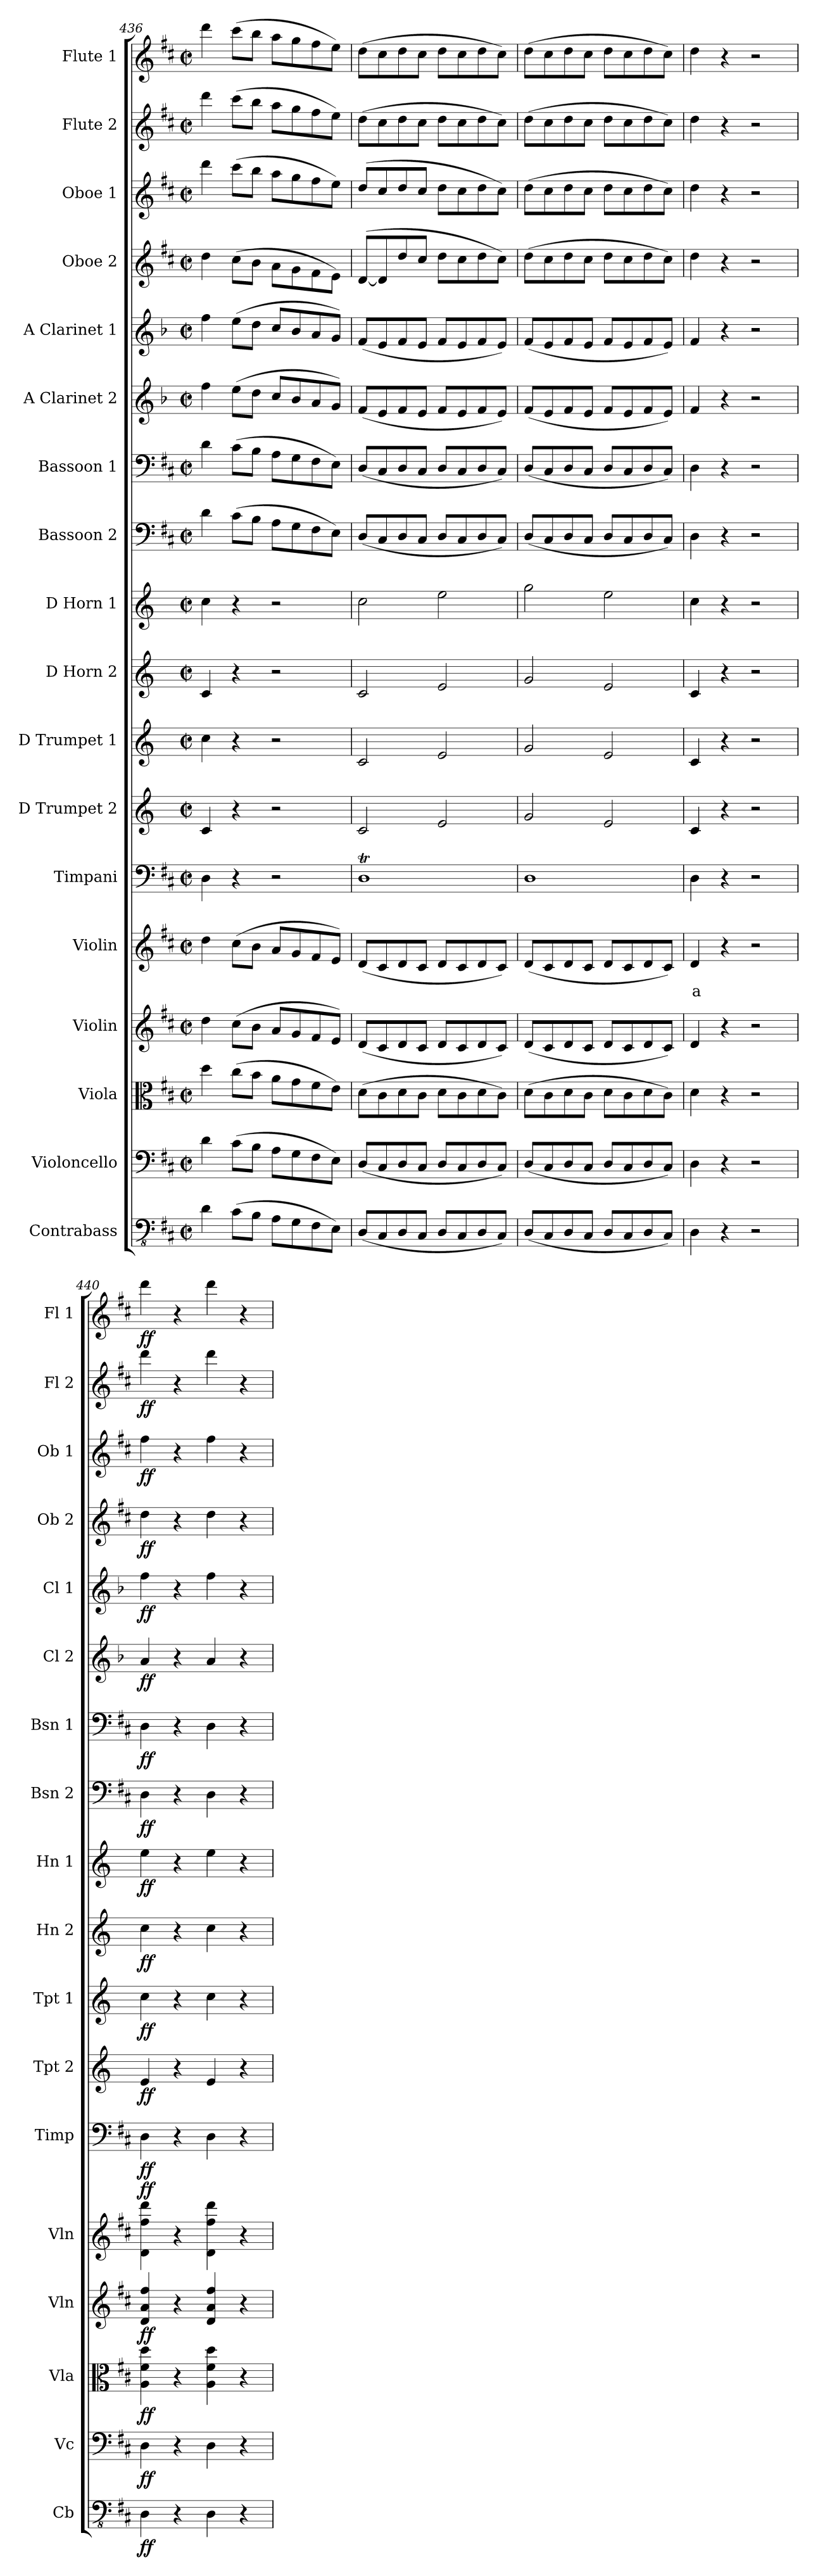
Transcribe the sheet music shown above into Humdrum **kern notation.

**kern	**dynam	**kern	**dynam	**kern	**dynam	**kern	**dynam	**kern	**text	**dynam	**kern	**dynam	**kern	**dynam	**kern	**dynam	**kern	**dynam	**kern	**dynam	**kern	**dynam	**kern	**dynam	**kern	**dynam	**kern	**dynam	**kern	**dynam	**kern	**dynam	**kern	**dynam	**kern	**dynam
*part18	*part18	*part17	*part17	*part16	*part16	*part15	*part15	*part14	*part14	*part14	*part13	*part13	*part12	*part12	*part11	*part11	*part10	*part10	*part9	*part9	*part8	*part8	*part7	*part7	*part6	*part6	*part5	*part5	*part4	*part4	*part3	*part3	*part2	*part2	*part1	*part1
*staff18	*staff18	*staff17	*staff17	*staff16	*staff16	*staff15	*staff15	*staff14	*staff14	*staff14	*staff13	*staff13	*staff12	*staff12	*staff11	*staff11	*staff10	*staff10	*staff9	*staff9	*staff8	*staff8	*staff7	*staff7	*staff6	*staff6	*staff5	*staff5	*staff4	*staff4	*staff3	*staff3	*staff2	*staff2	*staff1	*staff1
*I"Contrabass	*	*I"Violoncello	*	*I"Viola	*	*I"Violin	*	*I"Violin	*	*	*I"Timpani	*	*I"D Trumpet 2	*	*I"D Trumpet 1	*	*I"D Horn 2	*	*I"D Horn 1	*	*I"Bassoon 2	*	*I"Bassoon 1	*	*I"A Clarinet 2	*	*I"A Clarinet 1	*	*I"Oboe 2	*	*I"Oboe 1	*	*I"Flute 2	*	*I"Flute 1	*
*I'Cb	*	*I'Vc	*	*I'Vla	*	*I'Vln	*	*I'Vln	*	*	*I'Timp	*	*I'Tpt 2	*	*I'Tpt 1	*	*I'Hn 2	*	*I'Hn 1	*	*I'Bsn 2	*	*I'Bsn 1	*	*I'Cl 2	*	*I'Cl 1	*	*I'Ob 2	*	*I'Ob 1	*	*I'Fl 2	*	*I'Fl 1	*
*clefFv4	*	*clefF4	*	*clefC3	*	*clefG2	*	*clefG2	*	*	*clefF4	*	*clefG2	*	*clefG2	*	*clefG2	*	*clefG2	*	*clefF4	*	*clefF4	*	*clefG2	*	*clefG2	*	*clefG2	*	*clefG2	*	*clefG2	*	*clefG2	*
*	*	*	*	*	*	*	*	*	*	*	*	*	*ITrd-1c-2	*	*ITrd-1c-2	*	*ITrd6c10	*	*ITrd6c10	*	*	*	*	*	*ITrd2c3	*	*ITrd2c3	*	*	*	*	*	*	*	*	*
*k[f#c#]	*	*k[f#c#]	*	*k[f#c#]	*	*k[f#c#]	*	*k[f#c#]	*	*	*k[f#c#]	*	*k[f#c#]	*	*k[f#c#]	*	*k[f#c#]	*	*k[f#c#]	*	*k[f#c#]	*	*k[f#c#]	*	*k[f#c#]	*	*k[f#c#]	*	*k[f#c#]	*	*k[f#c#]	*	*k[f#c#]	*	*k[f#c#]	*
*M2/2	*	*M2/2	*	*M2/2	*	*M2/2	*	*M2/2	*	*	*M2/2	*	*M2/2	*	*M2/2	*	*M2/2	*	*M2/2	*	*M2/2	*	*M2/2	*	*M2/2	*	*M2/2	*	*M2/2	*	*M2/2	*	*M2/2	*	*M2/2	*
*met(c|)	*	*met(c|)	*	*met(c|)	*	*met(c|)	*	*met(c|)	*	*	*met(c|)	*	*met(c|)	*	*met(c|)	*	*met(c|)	*	*met(c|)	*	*met(c|)	*	*met(c|)	*	*met(c|)	*	*met(c|)	*	*met(c|)	*	*met(c|)	*	*met(c|)	*	*met(c|)	*
=436	=436	=436	=436	=436	=436	=436	=436	=436	=436	=436	=436	=436	=436	=436	=436	=436	=436	=436	=436	=436	=436	=436	=436	=436	=436	=436	=436	=436	=436	=436	=436	=436	=436	=436	=436	=436
4D\	.	4d\	.	4dd\	.	4dd\	.	4dd\	.	.	4D\	.	4d/	.	4dd\	.	4D/	.	4d\	.	4d\	.	4d\	.	4dd\	.	4dd\	.	4dd\	.	4ddd\	.	4ddd\	.	4ddd\	.
(>8C#\L	.	(>8c#\L	.	(>8cc#\L	.	(>8cc#\L	.	(>8cc#\L	.	.	4r	.	4r	.	4r	.	4r	.	4r	.	(>8c#\L	.	(>8c#\L	.	(>8cc#\L	.	(>8cc#\L	.	(>8cc#\L	.	(>8ccc#\L	.	(>8ccc#\L	.	(>8ccc#\L	.
8BB\J	.	8B\J	.	8b\J	.	8b\J	.	8b\J	.	.	.	.	.	.	.	.	.	.	.	.	8B\J	.	8B\J	.	8b\J	.	8b\J	.	8b\J	.	8bb\J	.	8bb\J	.	8bb\J	.
8AA\L	.	8A\L	.	8a\L	.	8a/L	.	8a/L	.	.	2r	.	2r	.	2r	.	2r	.	2r	.	8A\L	.	8A\L	.	8a/L	.	8a/L	.	8a\L	.	8aa\L	.	8aa\L	.	8aa\L	.
8GG\	.	8G\	.	8g\	.	8g/	.	8g/	.	.	.	.	.	.	.	.	.	.	.	.	8G\	.	8G\	.	8g/	.	8g/	.	8g\	.	8gg\	.	8gg\	.	8gg\	.
8FF#\	.	8F#\	.	8f#\	.	8f#/	.	8f#/	.	.	.	.	.	.	.	.	.	.	.	.	8F#\	.	8F#\	.	8f#/	.	8f#/	.	8f#\	.	8ff#\	.	8ff#\	.	8ff#\	.
8EE\J)	.	8E\J)	.	8e\J)	.	8e/J)	.	8e/J)	.	.	.	.	.	.	.	.	.	.	.	.	8E\J)	.	8E\J)	.	8e/J)	.	8e/J)	.	8e\J)	.	8ee\J)	.	8ee\J)	.	8ee\J)	.
=437	=437	=437	=437	=437	=437	=437	=437	=437	=437	=437	=437	=437	=437	=437	=437	=437	=437	=437	=437	=437	=437	=437	=437	=437	=437	=437	=437	=437	=437	=437	=437	=437	=437	=437	=437	=437
(<8DD/L	.	(<8D/L	.	(>8d\L	.	(<8d/L	.	(<8d/L	.	.	1DT	.	2d/	.	2d/	.	2D/	.	2d\	.	(<8D/L	.	(<8D/L	.	(<8d/L	.	(<8d/L	.	(>[8d/L	.	(>8dd/L	.	(>8dd\L	.	(>8dd\L	.
8CC#/	.	8C#/	.	8c#\	.	8c#/	.	8c#/	.	.	.	.	.	.	.	.	.	.	.	.	8C#/	.	8C#/	.	8c#/	.	8c#/	.	8d/]	.	8cc#/	.	8cc#\	.	8cc#\	.
8DD/	.	8D/	.	8d\	.	8d/	.	8d/	.	.	.	.	.	.	.	.	.	.	.	.	8D/	.	8D/	.	8d/	.	8d/	.	8dd/	.	8dd/	.	8dd\	.	8dd\	.
8CC#/J	.	8C#/J	.	8c#\J	.	8c#/J	.	8c#/J	.	.	.	.	.	.	.	.	.	.	.	.	8C#/J	.	8C#/J	.	8c#/J	.	8c#/J	.	8cc#/J	.	8cc#/J	.	8cc#\J	.	8cc#\J	.
8DD/L	.	8D/L	.	8d\L	.	8d/L	.	8d/L	.	.	.	.	2f#/	.	2f#/	.	2F#/	.	2f#\	.	8D/L	.	8D/L	.	8d/L	.	8d/L	.	8dd\L	.	8dd\L	.	8dd\L	.	8dd\L	.
8CC#/	.	8C#/	.	8c#\	.	8c#/	.	8c#/	.	.	.	.	.	.	.	.	.	.	.	.	8C#/	.	8C#/	.	8c#/	.	8c#/	.	8cc#\	.	8cc#\	.	8cc#\	.	8cc#\	.
8DD/	.	8D/	.	8d\	.	8d/	.	8d/	.	.	.	.	.	.	.	.	.	.	.	.	8D/	.	8D/	.	8d/	.	8d/	.	8dd\	.	8dd\	.	8dd\	.	8dd\	.
8CC#/J)	.	8C#/J)	.	8c#\J)	.	8c#/J)	.	8c#/J)	.	.	.	.	.	.	.	.	.	.	.	.	8C#/J)	.	8C#/J)	.	8c#/J)	.	8c#/J)	.	8cc#\J)	.	8cc#\J)	.	8cc#\J)	.	8cc#\J)	.
=438	=438	=438	=438	=438	=438	=438	=438	=438	=438	=438	=438	=438	=438	=438	=438	=438	=438	=438	=438	=438	=438	=438	=438	=438	=438	=438	=438	=438	=438	=438	=438	=438	=438	=438	=438	=438
(<8DD/L	.	(<8D/L	.	(>8d\L	.	(<8d/L	.	(<8d/L	.	.	1DTTT	.	2a/	.	2a/	.	2A/	.	2a\	.	(<8D/L	.	(<8D/L	.	(<8d/L	.	(<8d/L	.	(>8dd\L	.	(>8dd\L	.	(>8dd\L	.	(>8dd\L	.
8CC#/	.	8C#/	.	8c#\	.	8c#/	.	8c#/	.	.	.	.	.	.	.	.	.	.	.	.	8C#/	.	8C#/	.	8c#/	.	8c#/	.	8cc#\	.	8cc#\	.	8cc#\	.	8cc#\	.
8DD/	.	8D/	.	8d\	.	8d/	.	8d/	.	.	.	.	.	.	.	.	.	.	.	.	8D/	.	8D/	.	8d/	.	8d/	.	8dd\	.	8dd\	.	8dd\	.	8dd\	.
8CC#/J	.	8C#/J	.	8c#\J	.	8c#/J	.	8c#/J	.	.	.	.	.	.	.	.	.	.	.	.	8C#/J	.	8C#/J	.	8c#/J	.	8c#/J	.	8cc#\J	.	8cc#\J	.	8cc#\J	.	8cc#\J	.
8DD/L	.	8D/L	.	8d\L	.	8d/L	.	8d/L	.	.	.	.	2f#/	.	2f#/	.	2F#/	.	2f#\	.	8D/L	.	8D/L	.	8d/L	.	8d/L	.	8dd\L	.	8dd\L	.	8dd\L	.	8dd\L	.
8CC#/	.	8C#/	.	8c#\	.	8c#/	.	8c#/	.	.	.	.	.	.	.	.	.	.	.	.	8C#/	.	8C#/	.	8c#/	.	8c#/	.	8cc#\	.	8cc#\	.	8cc#\	.	8cc#\	.
8DD/	.	8D/	.	8d\	.	8d/	.	8d/	.	.	.	.	.	.	.	.	.	.	.	.	8D/	.	8D/	.	8d/	.	8d/	.	8dd\	.	8dd\	.	8dd\	.	8dd\	.
8CC#/J)	.	8C#/J)	.	8c#\J)	.	8c#/J)	.	8c#/J)	.	.	.	.	.	.	.	.	.	.	.	.	8C#/J)	.	8C#/J)	.	8c#/J)	.	8c#/J)	.	8cc#\J)	.	8cc#\J)	.	8cc#\J)	.	8cc#\J)	.
=439	=439	=439	=439	=439	=439	=439	=439	=439	=439	=439	=439	=439	=439	=439	=439	=439	=439	=439	=439	=439	=439	=439	=439	=439	=439	=439	=439	=439	=439	=439	=439	=439	=439	=439	=439	=439
!	!	!	!	!	!	!	!	!	!LO:LY:b:color=#FF0000	!	!	!	!	!	!	!	!	!	!	!	!	!	!	!	!	!	!	!	!	!	!	!	!	!	!	!
4DD\	.	4D\	.	4d\	.	4d/	.	4d/	a	.	4D\	.	4d/	.	4d/	.	4D/	.	4d\	.	4D\	.	4D\	.	4d/	.	4d/	.	4dd\	.	4dd\	.	4dd\	.	4dd\	.
4r	.	4r	.	4r	.	4r	.	4r	.	.	4r	.	4r	.	4r	.	4r	.	4r	.	4r	.	4r	.	4r	.	4r	.	4r	.	4r	.	4r	.	4r	.
2r	.	2r	.	2r	.	2r	.	2r	.	.	2r	.	2r	.	2r	.	2r	.	2r	.	2r	.	2r	.	2r	.	2r	.	2r	.	2r	.	2r	.	2r	.
=440	=440	=440	=440	=440	=440	=440	=440	=440	=440	=440	=440	=440	=440	=440	=440	=440	=440	=440	=440	=440	=440	=440	=440	=440	=440	=440	=440	=440	=440	=440	=440	=440	=440	=440	=440	=440
!	!LO:DY:b	!	!LO:DY:b	!	!LO:DY:b	!	!LO:DY:b	!	!	!LO:DY:b	!	!LO:DY:b	!	!LO:DY:b	!	!LO:DY:b	!	!LO:DY:b	!	!LO:DY:b	!	!LO:DY:b	!	!LO:DY:b	!	!LO:DY:b	!	!LO:DY:b	!	!LO:DY:b	!	!LO:DY:b	!	!LO:DY:b	!	!LO:DY:b
4DD\	ff	4D\	ff	4A\ 4f#\ 4dd\	ff	4d/ 4a/ 4ff#/	ff	4d\ 4ff#\ 4ddd\	.	ff	4D\	ff	4f#/	ff	4dd\	ff	4d\	ff	4f#\	ff	4D\	ff	4D\	ff	4f#/	ff	4dd\	ff	4dd\	ff	4ff#\	ff	4ddd\	ff	4ddd\	ff
4r	.	4r	.	4r	.	4r	.	4r	.	.	4r	.	4r	.	4r	.	4r	.	4r	.	4r	.	4r	.	4r	.	4r	.	4r	.	4r	.	4r	.	4r	.
4DD\	.	4D\	.	4A\ 4f#\ 4dd\	.	4d/ 4a/ 4ff#/	.	4d\ 4ff#\ 4ddd\	.	.	4D\	.	4f#/	.	4dd\	.	4d\	.	4f#\	.	4D\	.	4D\	.	4f#/	.	4dd\	.	4dd\	.	4ff#\	.	4ddd\	.	4ddd\	.
4r	.	4r	.	4r	.	4r	.	4r	.	.	4r	.	4r	.	4r	.	4r	.	4r	.	4r	.	4r	.	4r	.	4r	.	4r	.	4r	.	4r	.	4r	.
=	=	=	=	=	=	=	=	=	=	=	=	=	=	=	=	=	=	=	=	=	=	=	=	=	=	=	=	=	=	=	=	=	=	=	=	=
*-	*-	*-	*-	*-	*-	*-	*-	*-	*-	*-	*-	*-	*-	*-	*-	*-	*-	*-	*-	*-	*-	*-	*-	*-	*-	*-	*-	*-	*-	*-	*-	*-	*-	*-	*-	*-
